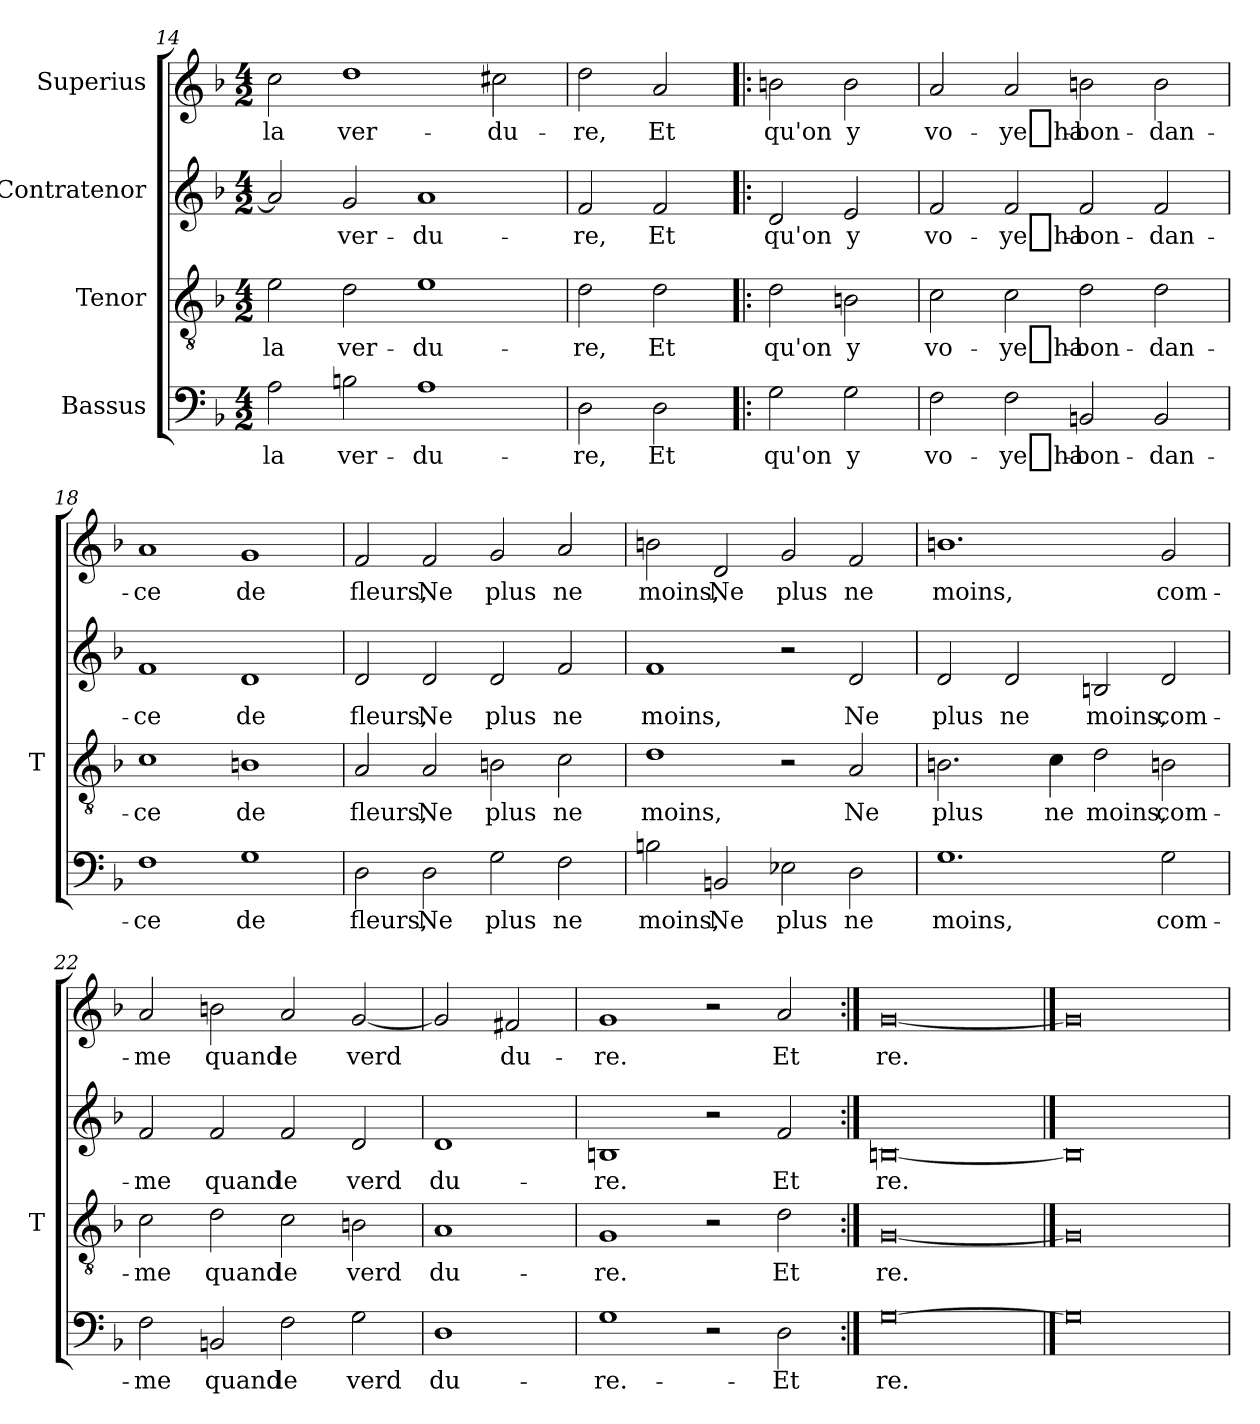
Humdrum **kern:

**kern	**text	**kern	**text	**kern	**text	**kern	**text
*part4	*part4	*part3	*part3	*part2	*part2	*part1	*part1
*staff4	*staff4	*staff3	*staff3	*staff2	*staff2	*staff1	*staff1
*I"Bassus	*	*I"Tenor	*	*I"Contratenor	*	*I"Superius	*
*	*	*I'T	*	*	*	*	*
*clefF4	*	*clefGv2	*	*clefG2	*	*clefG2	*
*k[b-]	*	*k[b-]	*	*k[b-]	*	*k[b-]	*
*M4/2	*	*M4/2	*	*M4/2	*	*M4/2	*
=14	=14	=14	=14	=14	=14	=14	=14
2A	-la	2e	-la	2a]	.	2cc	-la
2B	ver-	2d	ver-	2g	ver-	1dd	ver-
1A	du-	1e	du-	1a	du-	.	.
.	.	.	.	.	.	2cc#X	du-
=15	=15	=15	=15	=15	=15	=15	=15
2D	-re,	2d	-re,	2f	-re,	2dd	-re,
2D	-Et	2d	-Et	2f	-Et	2a	-Et
=16!|:	=16!|:	=16!|:	=16!|:	=16!|:	=16!|:	=16!|:	=16!|:
2G	-qu'on	2d	-qu'on	2d	-qu'on	2b	-qu'on
2G	-y	2Bn	-y	2e	-y	2b	-y
=17	=17	=17	=17	=17	=17	=17	=17
2F	vo-	2c	vo-	2f	vo-	2a	vo-
2F	ye_ha-	2c	ye_ha-	2f	ye_ha-	2a	ye_ha-
2BB	bon-	2d	bon-	2f	bon-	2b	bon-
2BB	dan-	2d	dan-	2f	dan-	2b	dan-
=18	=18	=18	=18	=18	=18	=18	=18
1F	-ce	1c	-ce	1f	-ce	1a	-ce
1G	-de	1Bn	-de	1d	-de	1g	-de
=19	=19	=19	=19	=19	=19	=19	=19
2D	-fleurs,	2A	-fleurs,	2d	-fleurs,	2f	-fleurs,
2D	-Ne	2A	-Ne	2d	-Ne	2f	-Ne
2G	-plus	2Bn	-plus	2d	-plus	2g	-plus
2F	-ne	2c	-ne	2f	-ne	2a	-ne
=20	=20	=20	=20	=20	=20	=20	=20
2B	-moins,	1d	-moins,	1f	-moins,	2b	-moins,
2BB	-Ne	.	.	.	.	2d	-Ne
2E-X	-plus	2r	.	2r	.	2g	-plus
2D	-ne	2A	-Ne	2d	-Ne	2f	-ne
=21	=21	=21	=21	=21	=21	=21	=21
1.G	-moins,	2.Bn	-plus	2d	-plus	1.b	-moins,
.	.	.	.	2d	-ne	.	.
.	.	4c	-ne	.	.	.	.
.	.	2d	-moins,	2Bn	-moins,	.	.
2G	com-	2Bn	com-	2d	com-	2g	com-
=22	=22	=22	=22	=22	=22	=22	=22
2F	-me	2c	-me	2f	-me	2a	-me
2BB	-quand	2d	-quand	2f	-quand	2b	-quand
2F	-le	2c	-le	2f	-le	2a	-le
2G	-verd	2Bn	-verd	2d	-verd	[2g	-verd
=23	=23	=23	=23	=23	=23	=23	=23
1D	du-	1A	du-	1d	du-	2g]	.
.	.	.	.	.	.	2f#X	du-
=24	=24	=24	=24	=24	=24	=24	=24
1G	re.-	1G	-re.	1Bn	-re.	1g	-re.
2r	.	2r	.	2r	.	2r	.
2D	-Et	2d	-Et	2f	-Et	2a	-Et
=25:|!	=25:|!	=25:|!	=25:|!	=25:|!	=25:|!	=25:|!	=25:|!
[0G	-re.	[0G	-re.	[0Bn	-re.	[0g	-re.
==26	==26	==26	==26	==26	==26	==26	==26
0G]	.	0G]	.	0B]	.	0g]	.
=	=	=	=	=	=	=	=
*-	*-	*-	*-	*-	*-	*-	*-
